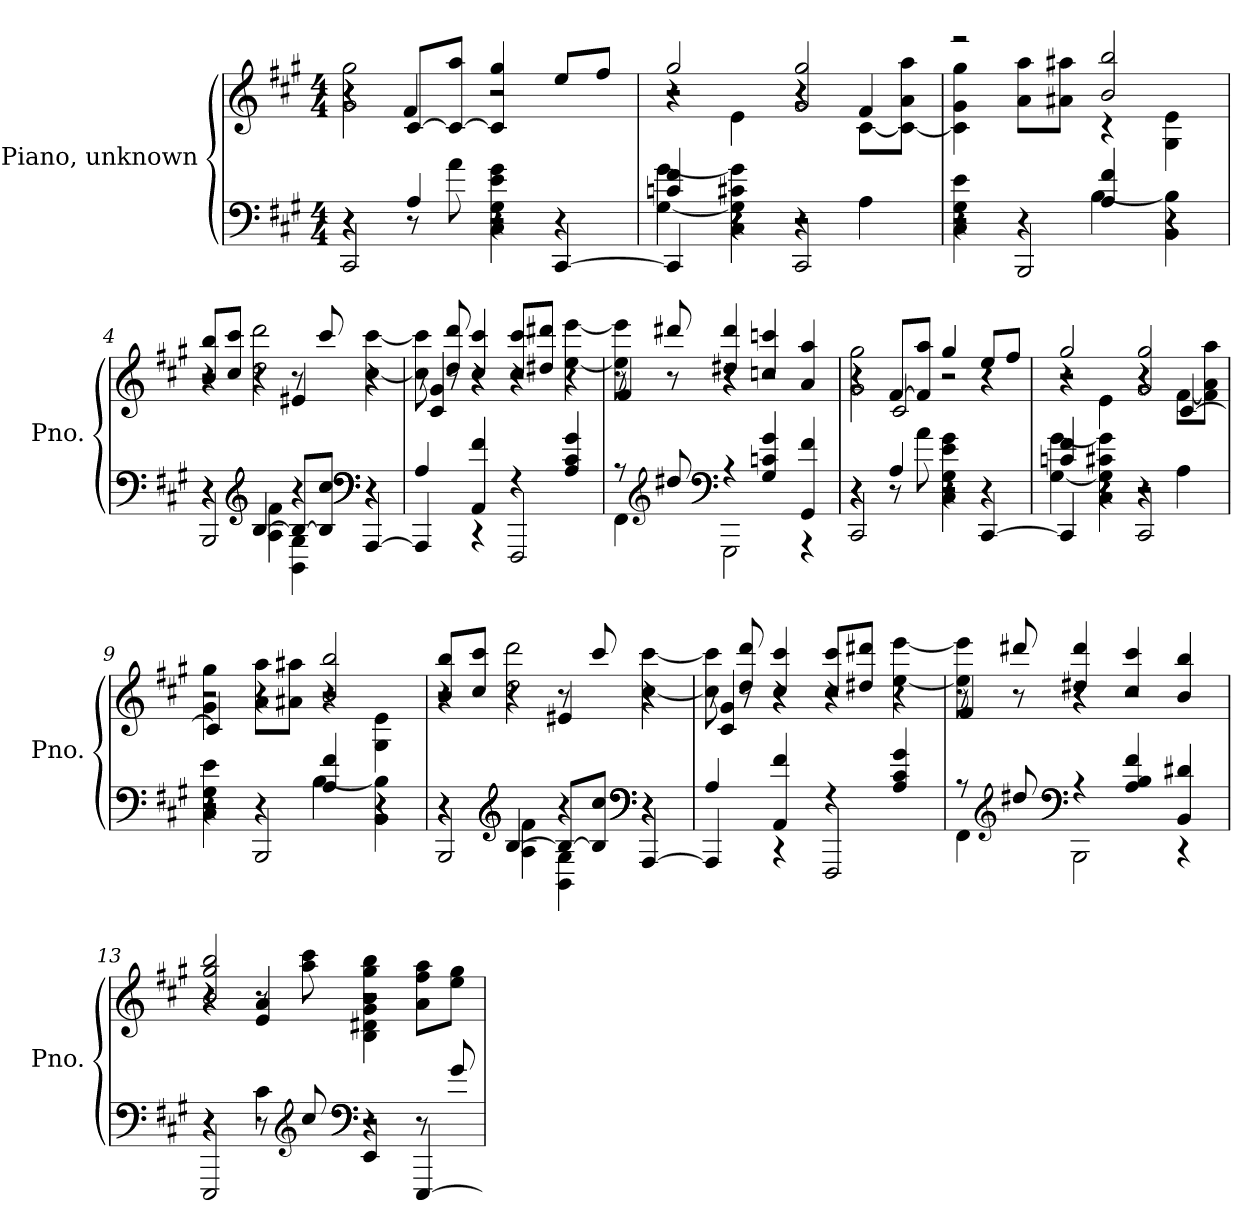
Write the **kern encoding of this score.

**kern	**kern
*part1	*part1
*staff2	*staff1
*I"Piano, unknown	*
*I'Pno.	*
*clefF4	*clefG2
*k[f#c#g#]	*k[f#c#g#]
*M4/4	*M4/4
*MM120	*MM120
=1	=1
*^	*^
*	*^	*	*^
4r	4r	2CC#/	4r	2g#\ 2gg#\	4r
4A/	8r	.	[8c#/L	.	4f#/
.	8a\	.	8c#/_ 8aa/J	.	.
2r	4C#\ 4G#\ 4e\ 4g#\	4r	4c#/] 4gg#/	2r	2r
.	4r	[4CC#/	8ee/L	.	.
.	.	.	8ff#/J	.	.
=2	=2	=2	=2	=2	=2
4cn/ 4f#/	[4G#\ [4g#\	4CC#/]	2gg#/	4r	2r
4r	4C#\ 4G#\] 4c#X\ 4g#\]	4r	.	4e\	.
2r	4r	2CC#/	2g#/ 2gg#/	4r	4r
.	4A\	.	.	[8c#\L	4f#/
.	.	.	.	8c#\_ 8a\ 8aa\J	.
*	*	*	*	*v	*v
=3	=3	=3	=3	=3
2r	4C#\ 4G#\ 4e\	4r	2r	4c#\] 4g#\ 4gg#\
.	4r	2BBB/	.	8a\ 8aa\L
.	.	.	.	8a#X\ 8aa#X\J
4A/ 4f#/	[4B\	.	2b/ 2bb/	4r
4r	4BB\ 4B\]	4r	.	4G#\ 4e\
=4	=4	=4	=4	=4
*	*	*	*	*^
4r	4r	2BBB/	8b/ 8bb/L	4r	2r
.	.	.	8cc#/ 8ccc#/J	.	.
*clefG2	*	*	*	*	*
[4B/	4A\ 4f#\	.	4r	2dd\ 2ddd\	.
8B/L_	4BB\ 4G#\	4r	8r	.	4e#X/
8B/] 8cc#/J	.	.	8ccc#/	.	.
*clefF4	*	*	*	*	*
4r	4r	[4AAA/	4r	[4cc#\ [4ccc#\	4r
*	*v	*v	*	*	*
!!LO:LB:g=z	!!	!!
=5	=5	=5	=5	=5
4A/	4AAA/]	8r	8cc#\] 8ccc#\]	4c#/ 4g#/
.	.	8dd/ 8ddd/	8r	.
4AA/ 4f#/	4r	4cc#/ 4ccc#/	4r	4r
4r	2FFF#/	8cc#/ 8ccc#/L	4r	2r
.	.	8dd#X/ 8ddd#X/J	.	.
4A/ 4c#/ 4g#/	.	4r	[4ee\ [4eee\	.
=6	=6	=6	=6	=6
8r	4FF#\	8r	8ee\] 8eee\]	4f#/
*clefG2	*	*	*	*
8dd#X/	.	8ddd#X/	8r	.
*clefF4	*	*	*	*
4r	2GGG#\	4dd#X/ 4ddd#/	4r	4r
4G#/ 4cn/ 4g#/	.	4ccn/ 4cccn/	2r	2r
4GG#/ 4f#/	4r	4a/ 4aa/	.	.
=7	=7	=7	=7	=7
*	*^	*	*	*
4r	4r	2CC#/	4r	2g#\ 2gg#\	4r
4A/	8r	.	[8f#/L	.	2c#/
.	8a\	.	8f#/] 8aa/J	.	.
2r	4C#\ 4G#\ 4e\ 4g#\	4r	4gg#/	2r	.
.	4r	[4CC#/	8ee/L	.	4r
.	.	.	8ff#/J	.	.
=8	=8	=8	=8	=8	=8
4cn/ 4f#/	[4G#\ [4g#\	4CC#/]	2gg#/	4r	2r
4r	4C#\ 4G#\] 4c#X\ 4g#\]	4r	.	4e\	.
2r	4r	2CC#/	2g#/ 2gg#/	4r	4r
.	4A\	.	.	[8f#\L	[4c#/
.	.	.	.	8f#\] 8a\ 8aa\J	.
!!LO:LB:g=z	!!	!!
=9	=9	=9	=9	=9	=9
2r	4C#\ 4G#\ 4e\	4r	2r	4g#\ 4gg#\	4c#/]
.	4r	2BBB/	.	8a\ 8aa\L	4r
.	.	.	.	8a#X\ 8aa#X\J	.
4A/ 4f#/	[4B\	.	2b/ 2bb/	4r	2r
4r	4BB\ 4B\]	4r	.	4G#\ 4e\	.
=10	=10	=10	=10	=10	=10
4r	4r	2BBB/	8b/ 8bb/L	4r	2r
.	.	.	8cc#/ 8ccc#/J	.	.
*clefG2	*	*	*	*	*
[4B/	4A\ 4f#\	.	4r	2dd\ 2ddd\	.
8B/L_	4BB\ 4G#\	4r	8r	.	4e#X/
8B/] 8cc#/J	.	.	8ccc#/	.	.
*clefF4	*	*	*	*	*
4r	4r	[4AAA/	4r	[4cc#\ [4ccc#\	4r
*	*v	*v	*	*	*
=11	=11	=11	=11	=11
4A/	4AAA/]	8r	8cc#\] 8ccc#\]	4c#/ 4g#/
.	.	8dd/ 8ddd/	8r	.
4AA/ 4f#/	4r	4cc#/ 4ccc#/	4r	4r
4r	2FFF#/	8cc#/ 8ccc#/L	4r	2r
.	.	8dd#X/ 8ddd#X/J	.	.
4A/ 4c#/ 4g#/	.	4r	[4ee\ [4eee\	.
!!LO:LB:g=z	!!	!!
=12	=12	=12	=12	=12
8r	4FF#\	8r	8ee\] 8eee\]	4f#/
*clefG2	*	*	*	*
8dd#X/	.	8ddd#X/	8r	.
*clefF4	*	*	*	*
4r	2BBB\	4dd#X/ 4ddd#/	4r	4r
4A/ 4B/ 4f#/	.	4cc#/ 4ccc#/	2r	2r
4BB/ 4d#X/	4r	4b/ 4bb/	.	.
=13	=13	=13	=13	=13
*	*^	*	*	*
4r	4r	2EEE/	2b/ 2gg#/ 2bb/	4r	4r
8r	4c#\	.	.	8r	4e/ 4a/
*clefG2	*	*	*	*	*
8cc#/	.	.	.	8aa\ 8ccc#\	.
*clefF4	*	*	*	*	*
4EE/	2r	4r	2r	4B\ 4d#X\ 4g#\ 4b\ 4gg#\ 4bb\	2r
8r	.	[4EEE/	.	8a\ 8ff#\ 8aa\L	.
8g#/	.	.	.	8ee\ 8gg#\J	.
*v	*v	*v	*	*	*
*	*v	*v	*v
=	=
*-	*-
